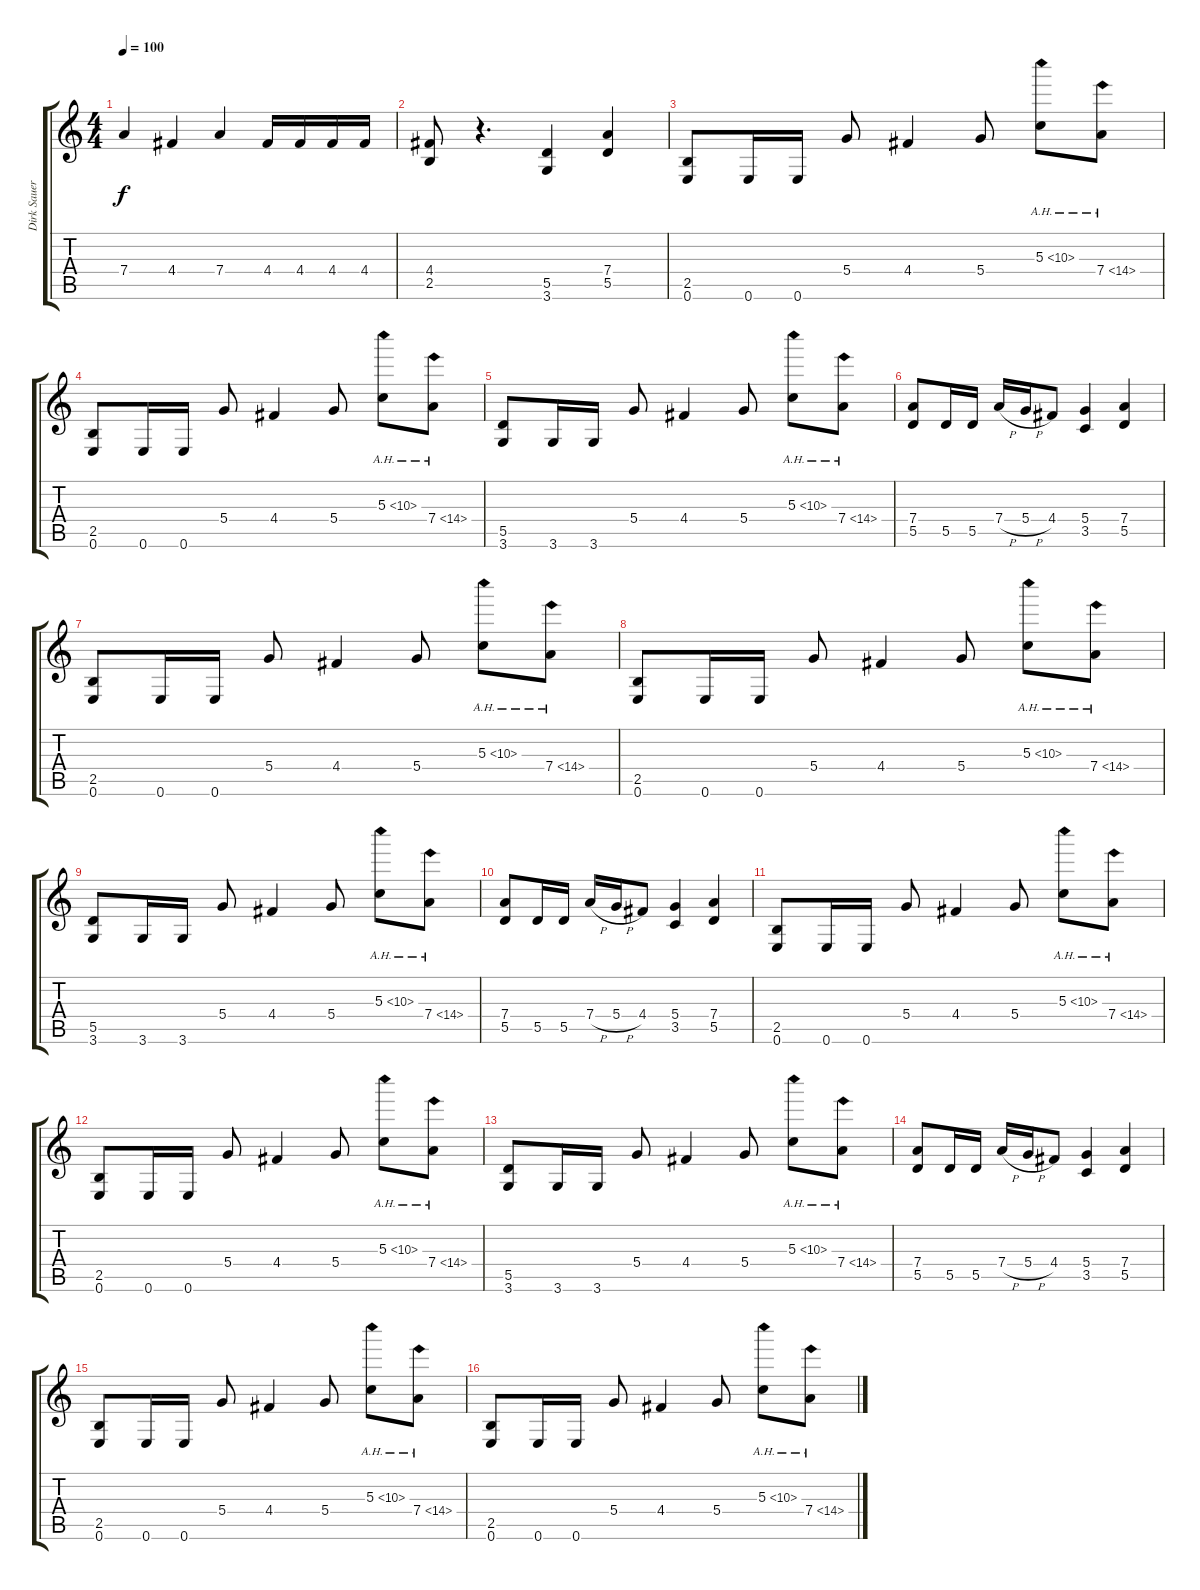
\track ("Dirk Sauer" "Dirk Sauer") {instrument distortionguitar}
\staff {score tabs}
\tuning (E4 B3 G3 D3 A2 E2) {hide}
\ts (4 4)
\tempo 100
\clef g2
\ks c
7.4.4{dy f} 4.4.4 7.4.4 4.4.16 4.4.16 4.4.16 4.4.16 |
(4.4 2.5).8 r.4{d} (5.5 3.6).4 (7.4 5.5).4 |
(2.5 0.6).8 0.6.16 0.6.16 5.4.8 4.4.4 5.4.8 5.3{ah 5}.8 7.4{ah 7}.8 |
(2.5 0.6).8 0.6.16 0.6.16 5.4.8 4.4.4 5.4.8 5.3{ah 5}.8 7.4{ah 7}.8 |
(5.5 3.6).8 3.6.16 3.6.16 5.4.8 4.4.4 5.4.8 5.3{ah 5}.8 7.4{ah 7}.8 |
(7.4 5.5).8 5.5.16 5.5.16 7.4{h}.16 5.4{h}.16 4.4.8 (5.4 3.5).4 (7.4 5.5).4 |
(2.5 0.6).8 0.6.16 0.6.16 5.4.8 4.4.4 5.4.8 5.3{ah 5}.8 7.4{ah 7}.8 |
(2.5 0.6).8 0.6.16 0.6.16 5.4.8 4.4.4 5.4.8 5.3{ah 5}.8 7.4{ah 7}.8 |
(5.5 3.6).8 3.6.16 3.6.16 5.4.8 4.4.4 5.4.8 5.3{ah 5}.8 7.4{ah 7}.8 |
(7.4 5.5).8 5.5.16 5.5.16 7.4{h}.16 5.4{h}.16 4.4.8 (5.4 3.5).4 (7.4 5.5).4 |
(2.5 0.6).8 0.6.16 0.6.16 5.4.8 4.4.4 5.4.8 5.3{ah 5}.8 7.4{ah 7}.8 |
(2.5 0.6).8 0.6.16 0.6.16 5.4.8 4.4.4 5.4.8 5.3{ah 5}.8 7.4{ah 7}.8 |
(5.5 3.6).8 3.6.16 3.6.16 5.4.8 4.4.4 5.4.8 5.3{ah 5}.8 7.4{ah 7}.8 |
(7.4 5.5).8 5.5.16 5.5.16 7.4{h}.16 5.4{h}.16 4.4.8 (5.4 3.5).4 (7.4 5.5).4 |
(2.5 0.6).8 0.6.16 0.6.16 5.4.8 4.4.4 5.4.8 5.3{ah 5}.8 7.4{ah 7}.8 |
(2.5 0.6).8 0.6.16 0.6.16 5.4.8 4.4.4 5.4.8 5.3{ah 5}.8 7.4{ah 7}.8
